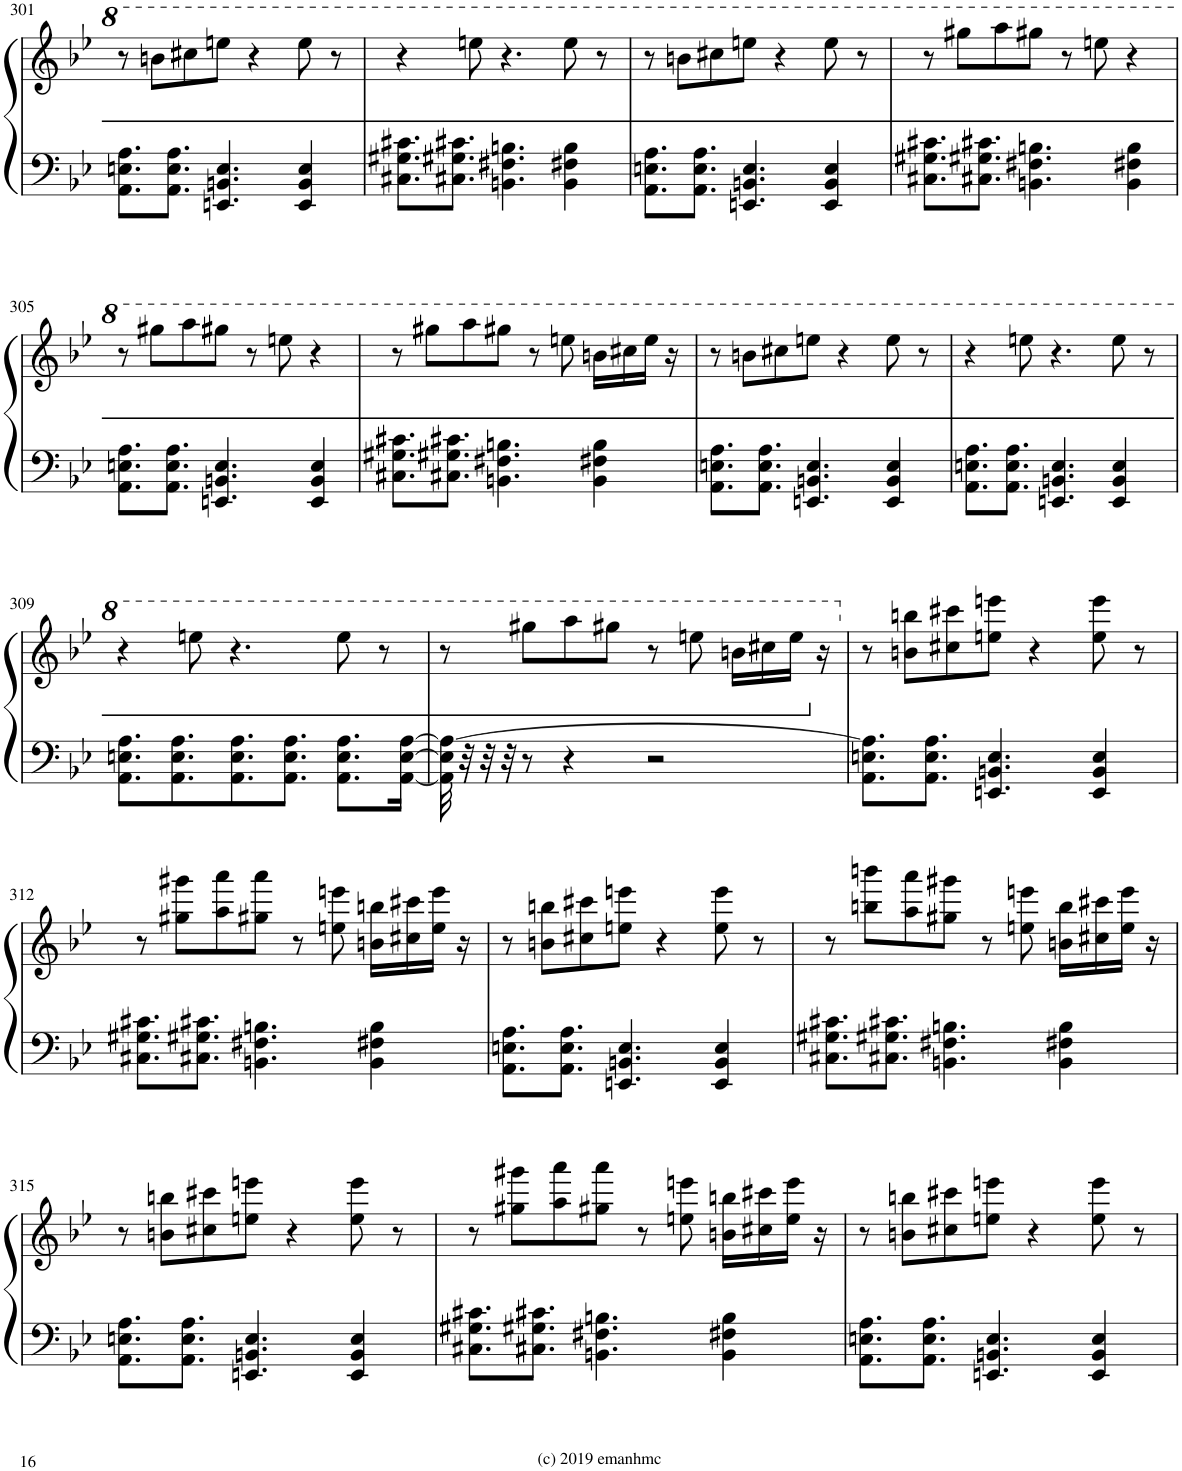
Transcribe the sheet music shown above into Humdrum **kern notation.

**kern	**kern
*part1	*part1
*staff2	*staff1
*I"Piano	*
*I'Pno.	*
!!LO:PB:g=z
*clefF4	*clefG2
*k[b-e-]	*k[b-e-]
*M4/4	*M4/4
*met(c)	*met(c)
=301	=301
8.AA\ 8.En\ 8.A\L	8r
.	8bbn\L
8.AA\ 8.E\ 8.A\J	.
.	8ccc#X\
4.EEn/ 4.BBn/ 4.E/	8eeen\J
.	4r
4EE/ 4BB/ 4E/	8eee\
.	8r
=302	=302
8.C#X\ 8.G#X\ 8.c#X\L	4r
8.C#X\ 8.G#X\ 8.c#X\J	.
.	8eeen\
4.BBn\ 4.F#X\ 4.Bn\	4.r
4BB\ 4F#X\ 4B\	8eee\
.	8r
=303	=303
8.AA\ 8.En\ 8.A\L	8r
.	8bbn\L
8.AA\ 8.E\ 8.A\J	.
.	8ccc#X\
4.EEn/ 4.BBn/ 4.E/	8eeen\J
.	4r
4EE/ 4BB/ 4E/	8eee\
.	8r
=304	=304
8.C#X\ 8.G#X\ 8.c#X\L	8r
.	8ggg#X\L
8.C#X\ 8.G#X\ 8.c#X\J	.
.	8aaa\
4.BBn\ 4.F#X\ 4.Bn\	8ggg#X\J
.	8r
.	8eeen\
4BB\ 4F#X\ 4B\	4r
!!LO:LB:g=z
=305	=305
8.AA\ 8.En\ 8.A\L	8r
.	8ggg#X\L
8.AA\ 8.E\ 8.A\J	.
.	8aaa\
4.EEn/ 4.BBn/ 4.E/	8ggg#X\J
.	8r
.	8eeen\
4EE/ 4BB/ 4E/	4r
=306	=306
8.C#X\ 8.G#X\ 8.c#X\L	8r
.	8ggg#X\L
8.C#X\ 8.G#X\ 8.c#X\J	.
.	8aaa\
4.BBn\ 4.F#X\ 4.Bn\	8ggg#X\J
.	8r
.	8eeen\
4BB\ 4F#X\ 4B\	16bbn\LL
.	16ccc#X\
.	16eee\JJ
.	16r
=307	=307
8.AA\ 8.En\ 8.A\L	8r
.	8bbn\L
8.AA\ 8.E\ 8.A\J	.
.	8ccc#X\
4.EEn/ 4.BBn/ 4.E/	8eeen\J
.	4r
4EE/ 4BB/ 4E/	8eee\
.	8r
=308	=308
8.AA\ 8.En\ 8.A\L	4r
8.AA\ 8.E\ 8.A\J	.
.	8eeen\
4.EEn/ 4.BBn/ 4.E/	4.r
4EE/ 4BB/ 4E/	8eee\
.	8r
!!LO:LB:g=z
=309	=309
8.AA\ 8.En\ 8.A\L	4r
8.AA\ 8.E\ 8.A\	.
.	8eeen\
8.AA\ 8.E\ 8.A\	4.r
8.AA\ 8.E\ 8.A\J	.
8.AA\ 8.E\ 8.A\L	8eee\
.	8r
[16AA\ [16E\ [16A\Jk	.
=310	=310
32AA\] 32E\] 32A\_	8r
32r	.
32r	.
32r	.
8r	8ggg#X\L
4r	8aaa\
.	8ggg#X\J
2r	8r
.	8eeen\
.	16bbn\LL
.	16ccc#X\
.	16eee\JJ
.	16r
=311	=311
8.AA\ 8.En\ 8.A\]L	8r
.	8bn\ 8bbn\L
8.AA\ 8.E\ 8.A\J	.
.	8cc#X\ 8ccc#X\
4.EEn/ 4.BBn/ 4.E/	8een\ 8eeen\J
.	4r
4EE/ 4BB/ 4E/	8ee\ 8eee\
.	8r
!!LO:LB:g=z
=312	=312
8.C#X\ 8.G#X\ 8.c#X\L	8r
.	8gg#X\ 8ggg#X\L
8.C#X\ 8.G#X\ 8.c#X\J	.
.	8aa\ 8aaa\
4.BBn\ 4.F#X\ 4.Bn\	8gg#X\ 8aaa\J
.	8r
.	8een\ 8eeen\
4BB\ 4F#X\ 4B\	16bn\ 16bbn\LL
.	16cc#X\ 16ccc#X\
.	16ee\ 16eee\JJ
.	16r
=313	=313
8.AA\ 8.En\ 8.A\L	8r
.	8bn\ 8bbn\L
8.AA\ 8.E\ 8.A\J	.
.	8cc#X\ 8ccc#X\
4.EEn/ 4.BBn/ 4.E/	8een\ 8eeen\J
.	4r
4EE/ 4BB/ 4E/	8ee\ 8eee\
.	8r
=314	=314
8.C#X\ 8.G#X\ 8.c#X\L	8r
.	8bbn\ 8bbbn\L
8.C#X\ 8.G#X\ 8.c#X\J	.
.	8aa\ 8aaa\
4.BBn\ 4.F#X\ 4.Bn\	8gg#X\ 8ggg#X\J
.	8r
.	8een\ 8eeen\
4BB\ 4F#X\ 4B\	16bn\ 16bb\LL
.	16cc#X\ 16ccc#X\
.	16ee\ 16eee\JJ
.	16r
!!LO:LB:g=z
=315	=315
8.AA\ 8.En\ 8.A\L	8r
.	8bn\ 8bbn\L
8.AA\ 8.E\ 8.A\J	.
.	8cc#X\ 8ccc#X\
4.EEn/ 4.BBn/ 4.E/	8een\ 8eeen\J
.	4r
4EE/ 4BB/ 4E/	8ee\ 8eee\
.	8r
=316	=316
8.C#X\ 8.G#X\ 8.c#X\L	8r
.	8gg#X\ 8ggg#X\L
8.C#X\ 8.G#X\ 8.c#X\J	.
.	8aa\ 8aaa\
4.BBn\ 4.F#X\ 4.Bn\	8gg#X\ 8aaa\J
.	8r
.	8een\ 8eeen\
4BB\ 4F#X\ 4B\	16bn\ 16bbn\LL
.	16cc#X\ 16ccc#X\
.	16ee\ 16eee\JJ
.	16r
=317	=317
8.AA\ 8.En\ 8.A\L	8r
.	8bn\ 8bbn\L
8.AA\ 8.E\ 8.A\J	.
.	8cc#X\ 8ccc#X\
4.EEn/ 4.BBn/ 4.E/	8een\ 8eeen\J
.	4r
4EE/ 4BB/ 4E/	8ee\ 8eee\
.	8r
=	=
*-	*-
